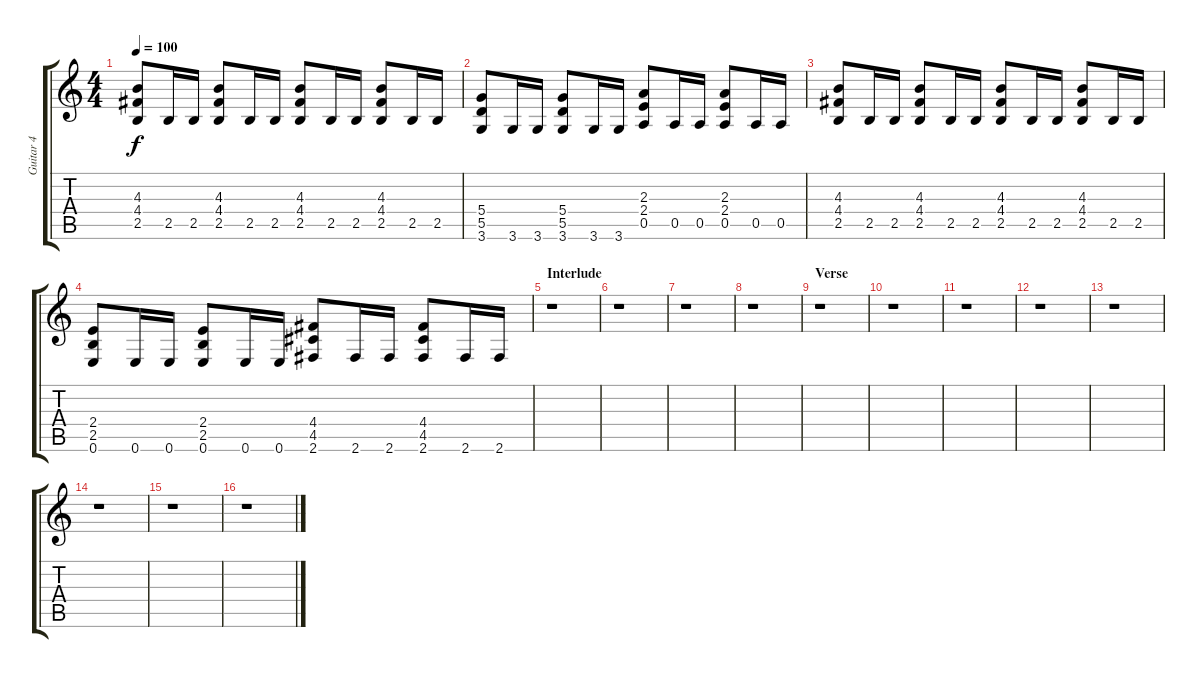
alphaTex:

\track ("Guitar 4" "Guitar 4") {instrument distortionguitar}
\staff {score tabs}
\tuning (E4 B3 G3 D3 A2 E2) {hide}
\ts (4 4)
\tempo 100
\clef g2
\ks c
(4.3 4.4 2.5).8{dy f} 2.5.16 2.5.16 (4.3 4.4 2.5).8 2.5.16 2.5.16 (4.3 4.4 2.5).8 2.5.16 2.5.16 (4.3 4.4 2.5).8 2.5.16 2.5.16 |
(5.4 5.5 3.6).8 3.6.16 3.6.16 (5.4 5.5 3.6).8 3.6.16 3.6.16 (2.3 2.4 0.5).8 0.5.16 0.5.16 (2.3 2.4 0.5).8 0.5.16 0.5.16 |
(4.3 4.4 2.5).8 2.5.16 2.5.16 (4.3 4.4 2.5).8 2.5.16 2.5.16 (4.3 4.4 2.5).8 2.5.16 2.5.16 (4.3 4.4 2.5).8 2.5.16 2.5.16 |
(2.4 2.5 0.6).8 0.6.16 0.6.16 (2.4 2.5 0.6).8 0.6.16 0.6.16 (4.4 4.5 2.6).8 2.6.16 2.6.16 (4.4 4.5 2.6).8 2.6.16 2.6.16 |
\section ("" "Interlude")
r.1 |
r.1 |
r.1 |
r.1 |
\section ("" "Verse")
r.1 |
r.1 |
r.1 |
r.1 |
r.1 |
r.1 |
r.1 |
r.1
